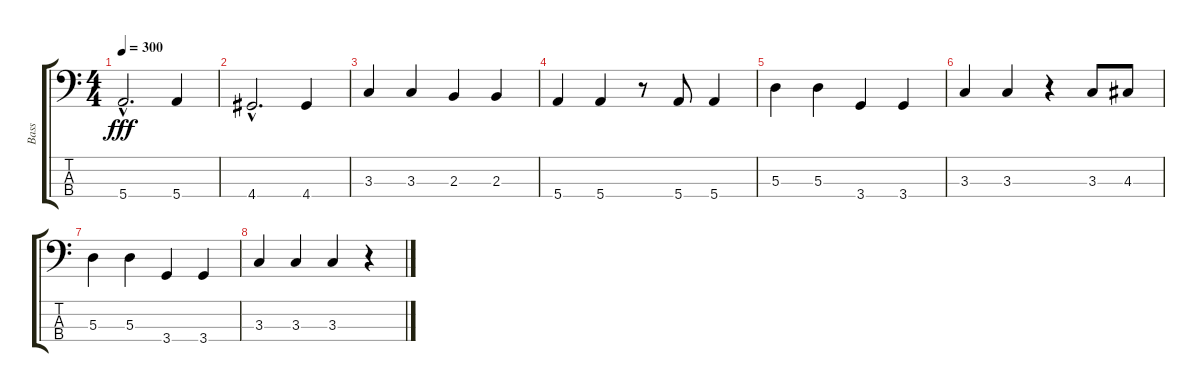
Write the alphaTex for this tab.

\track ("Bass" "Bass") {instrument electricbassfinger}
\staff {score tabs}
\tuning (G2 D2 A1 E1) {hide}
\ts (4 4)
\tempo 300
\clef f4
\ks c
5.4{hac}.2{d dy fff} 5.4.4 |
4.4{hac}.2{d} 4.4.4 |
3.3.4 3.3.4 2.3.4 2.3.4 |
5.4.4 5.4.4 r.8 5.4.8 5.4.4 |
5.3.4 5.3.4 3.4.4 3.4.4 |
3.3.4 3.3.4 r.4 3.3.8 4.3.8 |
5.3.4 5.3.4 3.4.4 3.4.4 |
3.3.4 3.3.4 3.3.4 r.4
